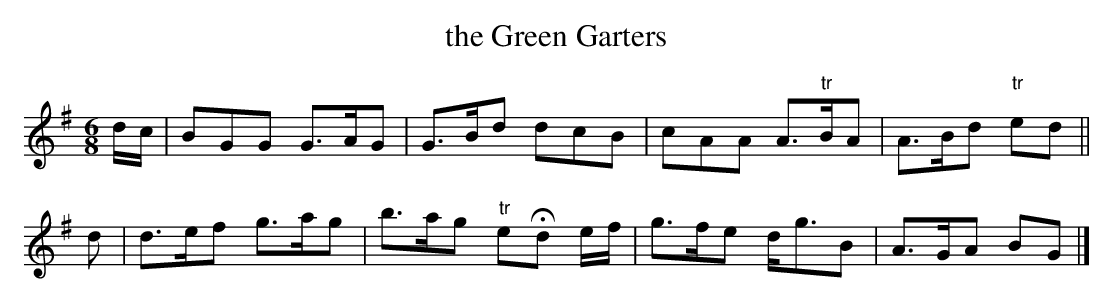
X:1
T:the Green Garters
M:6/8
K:G
d/c/|\
BGG G>AG| G>Bd dcB| cAA A>"tr"BA| A>Bd "tr"ed||
d|\
d>ef g>ag| b>ag "tr"eHd e/f/| g>fe d<gB| A>GA BG|]
